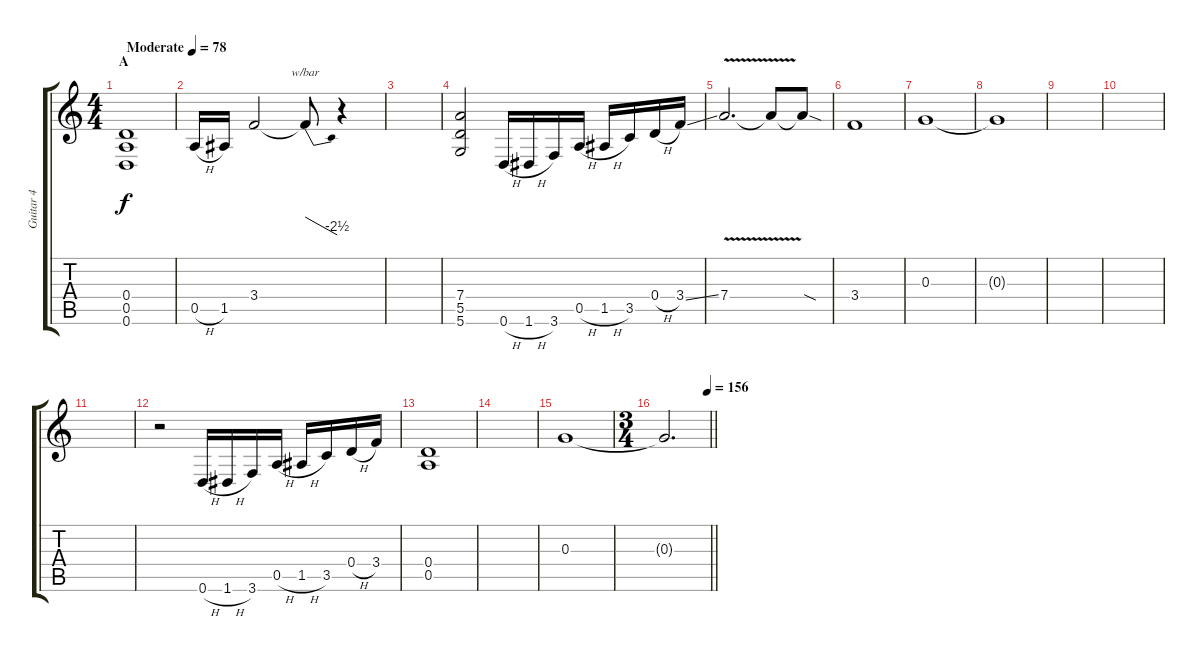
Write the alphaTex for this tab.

\track ("Guitar 4" "Guitar 4") {instrument overdrivenguitar}
\staff {score tabs}
\tuning (E4 B3 G3 D3 A2 D2) {hide}
\ts (4 4)
\section ("" "A")
\tempo (78 "Moderate")
\clef g2
\ks c
(0.4 0.5 0.6).1{dy f instrument overdrivenguitar} |
0.5{h}.16 1.5.16 3.4.2 3.4{t}.8{tbe (dive default 0 0 60 -10)} r.4 |
|
(7.4 5.5 5.6).2 0.6{h}.16 1.6{h}.16 3.6.16 0.5{h}.16 1.5{h}.16 3.5.16 0.4{h}.16 3.4{ss}.16 |
7.4{v}.2{d} 7.4{t}.8 7.4{sod t}.8 |
3.4.1 |
0.3.1 |
0.3{t}.1 |
|
|
|
r.2 0.6{h}.16 1.6{h}.16 3.6.16 0.5{h}.16 1.5{h}.16 3.5.16 0.4{h}.16 3.4.16 |
(0.4 0.5).1 |
|
0.3.1 |
\ts (3 4)
\tempo (156 0.9583333333333334)
\barLineRight lightlight
0.3{t}.2{d}
